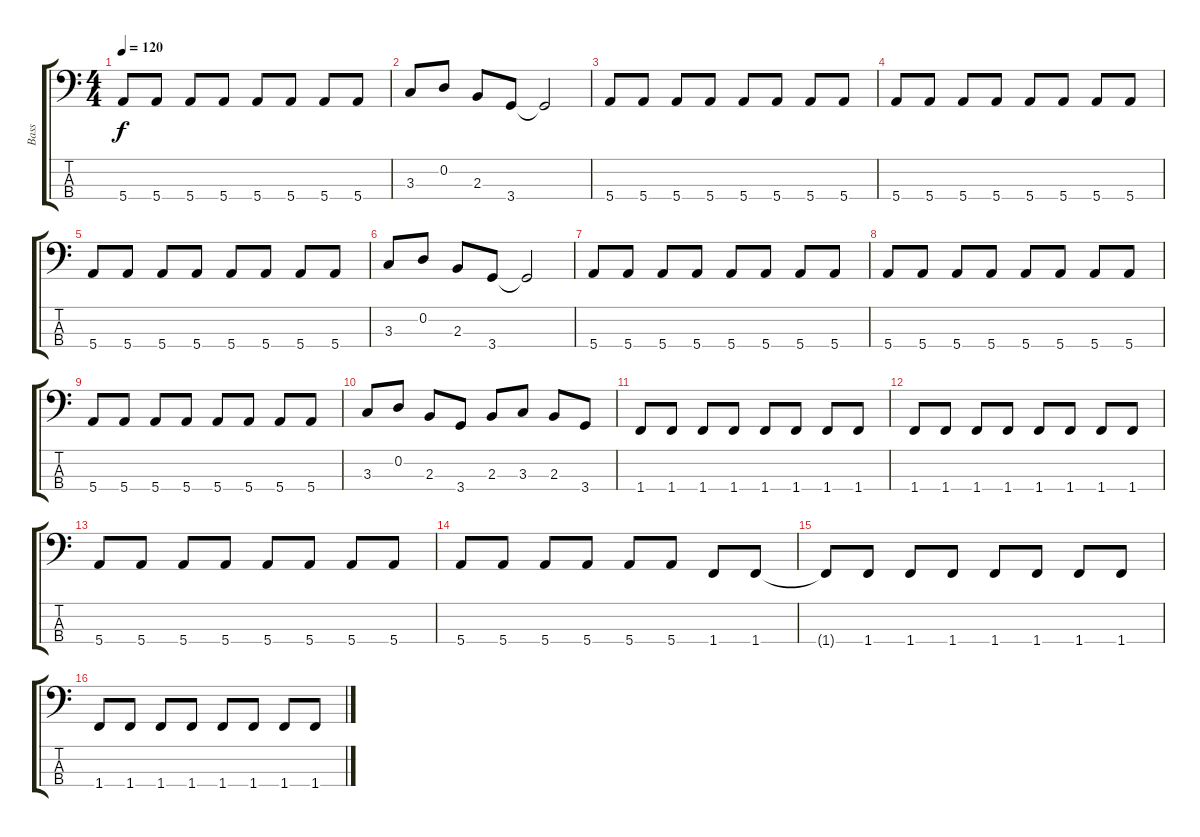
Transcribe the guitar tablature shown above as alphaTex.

\track ("Bass" "Bass") {instrument slapbass1}
\staff {score tabs}
\tuning (G2 D2 A1 E1) {hide}
\ts (4 4)
\tempo 120
\clef f4
\ks c
5.4.8{dy f} 5.4.8 5.4.8 5.4.8 5.4.8 5.4.8 5.4.8 5.4.8 |
3.3.8 0.2.8 2.3.8 3.4.8 3.4{t}.2 |
5.4.8 5.4.8 5.4.8 5.4.8 5.4.8 5.4.8 5.4.8 5.4.8 |
5.4.8 5.4.8 5.4.8 5.4.8 5.4.8 5.4.8 5.4.8 5.4.8 |
5.4.8 5.4.8 5.4.8 5.4.8 5.4.8 5.4.8 5.4.8 5.4.8 |
3.3.8 0.2.8 2.3.8 3.4.8 3.4{t}.2 |
5.4.8 5.4.8 5.4.8 5.4.8 5.4.8 5.4.8 5.4.8 5.4.8 |
5.4.8 5.4.8 5.4.8 5.4.8 5.4.8 5.4.8 5.4.8 5.4.8 |
5.4.8 5.4.8 5.4.8 5.4.8 5.4.8 5.4.8 5.4.8 5.4.8 |
3.3.8 0.2.8 2.3.8 3.4.8 2.3.8 3.3.8 2.3.8 3.4.8 |
1.4.8 1.4.8 1.4.8 1.4.8 1.4.8 1.4.8 1.4.8 1.4.8 |
1.4.8 1.4.8 1.4.8 1.4.8 1.4.8 1.4.8 1.4.8 1.4.8 |
5.4.8 5.4.8 5.4.8 5.4.8 5.4.8 5.4.8 5.4.8 5.4.8 |
5.4.8 5.4.8 5.4.8 5.4.8 5.4.8 5.4.8 1.4.8 1.4.8 |
1.4{t}.8 1.4.8 1.4.8 1.4.8 1.4.8 1.4.8 1.4.8 1.4.8 |
1.4.8 1.4.8 1.4.8 1.4.8 1.4.8 1.4.8 1.4.8 1.4.8
